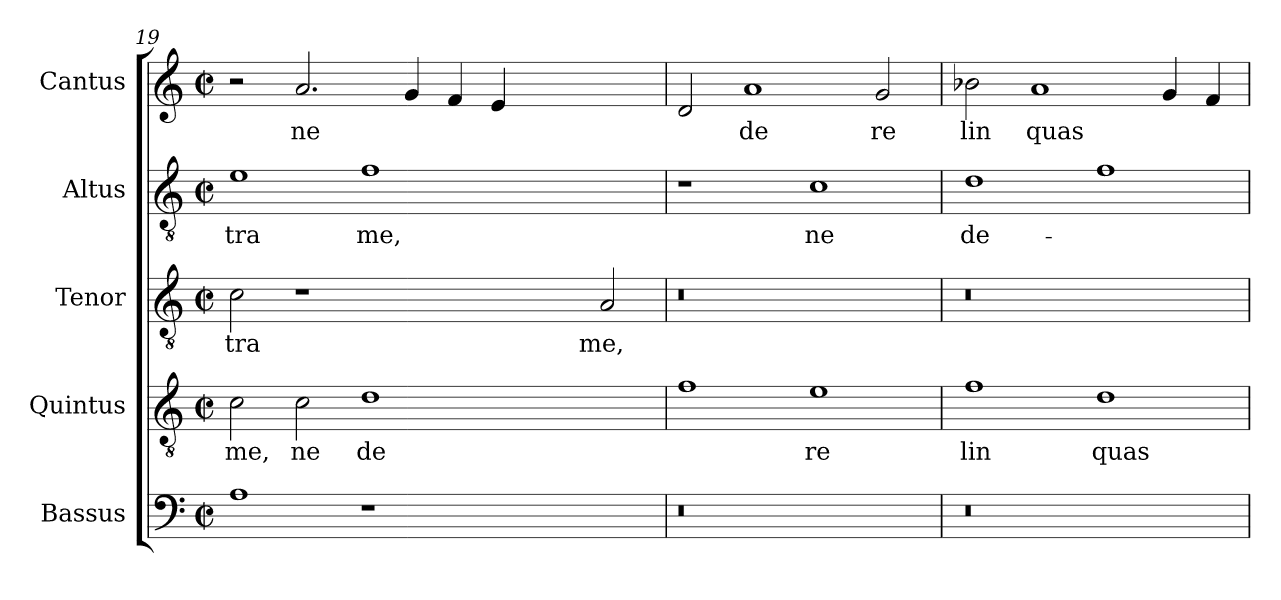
**kern	**kern	**text	**kern	**text	**kern	**text	**kern	**text
*part5	*part4	*part4	*part3	*part3	*part2	*part2	*part1	*part1
*staff5	*staff4	*staff4	*staff3	*staff3	*staff2	*staff2	*staff1	*staff1
*I"Bassus	*I"Quintus	*	*I"Tenor	*	*I"Altus	*	*I"Cantus	*
*clefF4	*clefGv2	*	*clefGv2	*	*clefGv2	*	*clefG2	*
*M2/2	*M2/2	*	*M2/2	*	*M2/2	*	*M2/2	*
*met(c|)	*met(c|)	*	*met(c|)	*	*met(c|)	*	*met(c|)	*
=19	=19	=19	=19	=19	=19	=19	=19	=19
!	!	!LO:LY:b:cj	!	!LO:LY:b:cj	!	!LO:LY:b:cj	!	!
1A	2c\	me,	2c\	-tra	1e	tra	2r	.
!	!	!LO:LY:b:cj	!LO:N:vis=1	!	!	!	!	!LO:LY:b:cj
.	2c\	ne	0r	.	.	.	2.a/	ne
!LO:N:vis=1	!	!LO:LY:b:cj	!	!	!	!LO:LY:b:cj	!	!
0r	1d	de	.	.	1f	me,	.	.
.	.	.	.	.	.	.	4g/	.
.	.	.	.	.	.	.	4f/	.
.	.	.	.	.	.	.	4e/	.
.	1ryy	.	.	.	1ryy	.	1ryy	.
!	!	!	!	!LO:LY:b:cj	!	!	!	!
.	.	.	2A/	me,	.	.	.	.
!!LO:PB:g=z
=20	=20	=20	=20	=20	=20	=20	=20	=20
0r	1f	.	0r	.	1r	.	2d/	.
!	!	!	!	!	!	!	!	!LO:LY:b:cj
.	.	.	.	.	.	.	1a	de
!	!	!LO:LY:b:cj	!	!	!	!LO:LY:b:cj	!	!
.	1e	re	.	.	1c	ne	.	.
!	!	!	!	!	!	!	!	!LO:LY:b:cj
.	.	.	.	.	.	.	2g/	re
=21	=21	=21	=21	=21	=21	=21	=21	=21
!	!	!LO:LY:b:cj	!	!	!	!LO:LY:b:cj	!	!LO:LY:b:cj
0r	1f	lin	0r	.	1d	de-	2b-\	lin
!	!	!	!	!	!	!	!	!LO:LY:b
.	.	.	.	.	.	.	1a	quas
!	!	!LO:LY:b:cj	!	!	!	!	!	!
.	1d	quas	.	.	1f	.	.	.
.	.	.	.	.	.	.	4g/	.
.	.	.	.	.	.	.	4f/	.
=	=	=	=	=	=	=	=	=
*-	*-	*-	*-	*-	*-	*-	*-	*-
